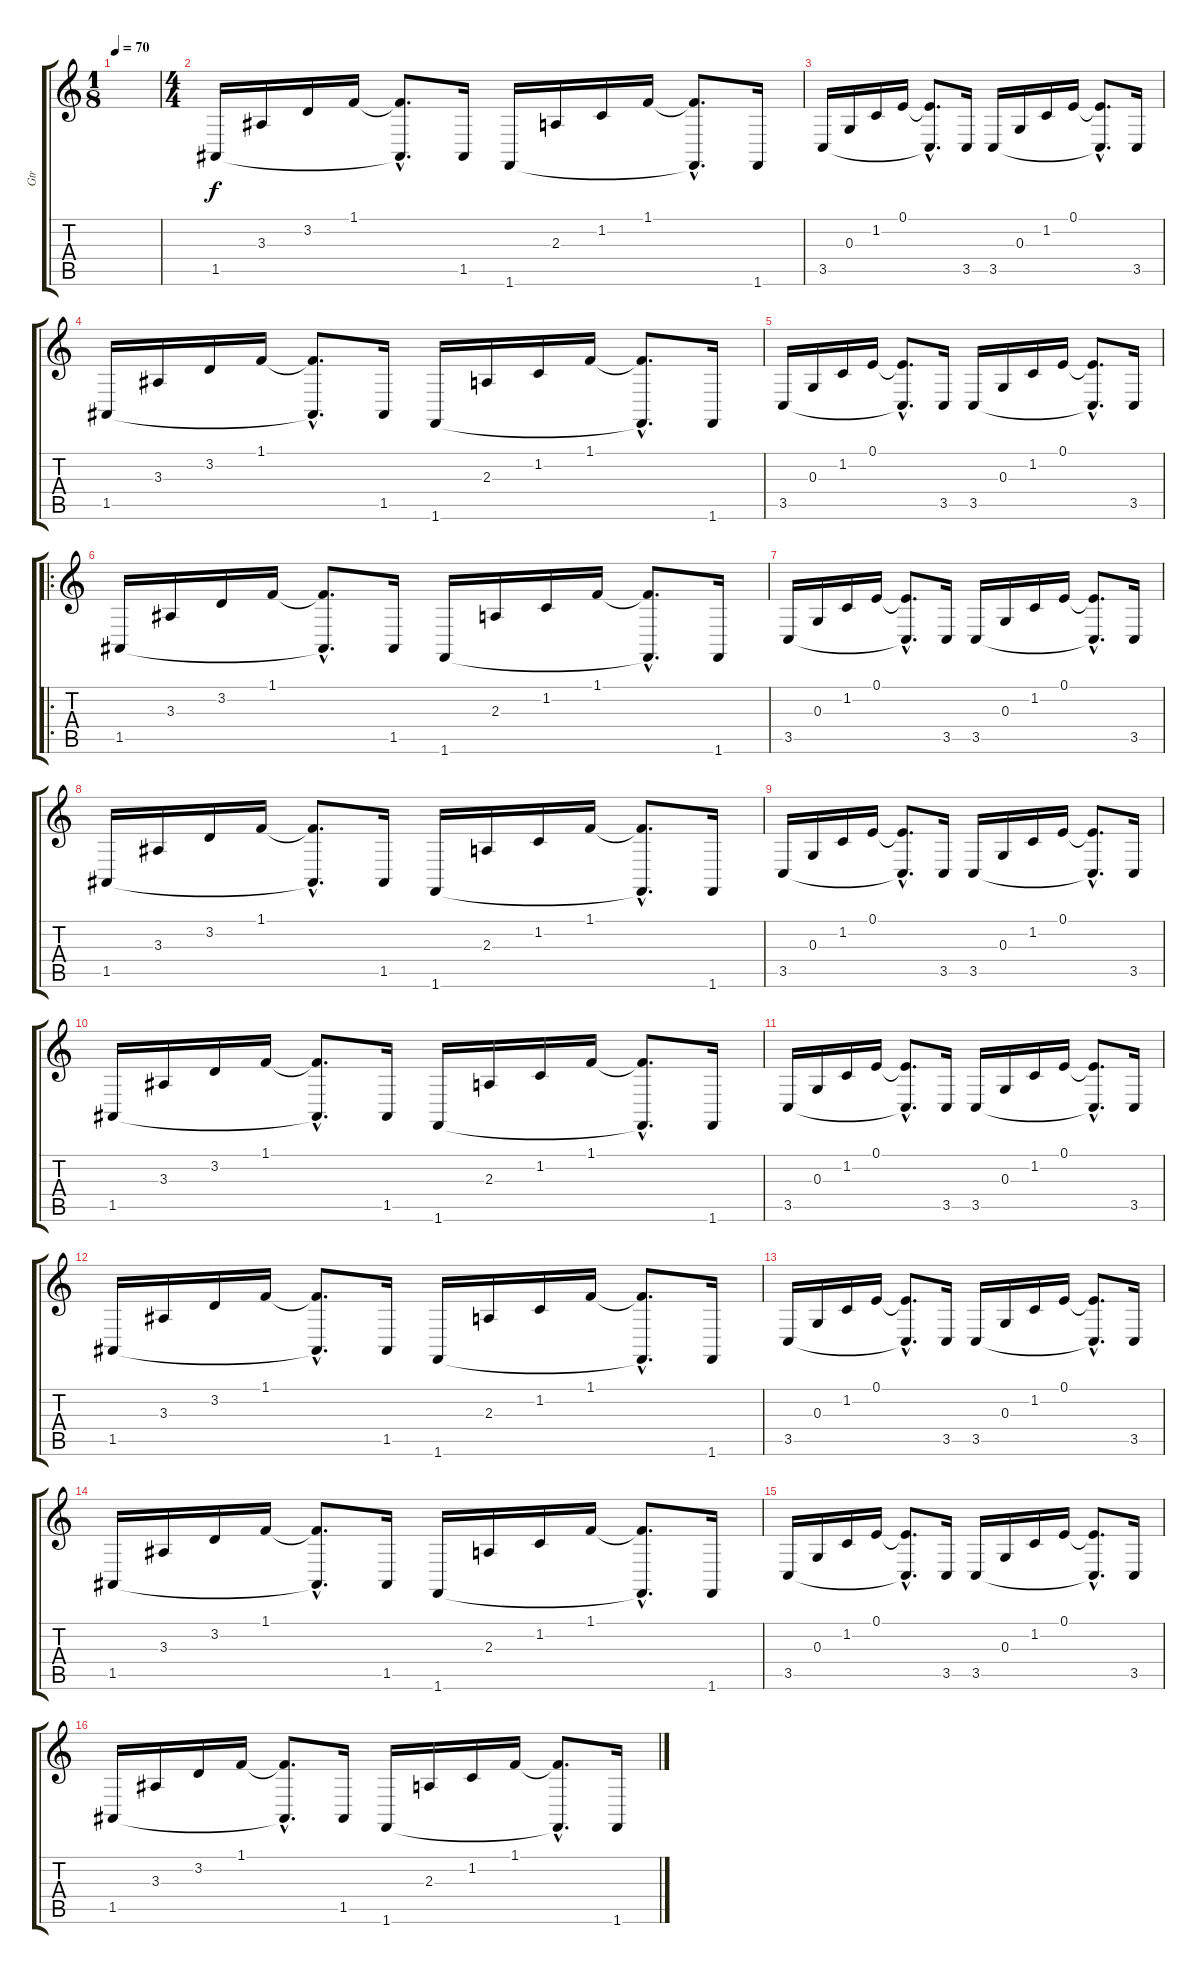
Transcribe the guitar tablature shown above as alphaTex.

\track ("Gtr" "Gtr") {instrument orchestralharp}
\staff {score tabs}
\tuning (E4 B3 G3 D3 A2 E2) {hide}
\ts (1 8)
\tempo 70
\clef g2
\ks c
|
\ts (4 4)
1.5.16 3.3.16 3.2.16 1.1.16 (1.1{hac t} 1.5{hac t}).8{d} 1.5.16 1.6.16 2.3.16 1.2.16 1.1.16 (1.1{hac t} 1.6{hac t}).8{d} 1.6.16 |
3.5.16 0.3.16 1.2.16 0.1.16 (0.1{hac t} 3.5{hac t}).8{d} 3.5.16 3.5.16 0.3.16 1.2.16 0.1.16 (0.1{hac t} 3.5{hac t}).8{d} 3.5.16 |
1.5.16 3.3.16 3.2.16 1.1.16 (1.1{hac t} 1.5{hac t}).8{d} 1.5.16 1.6.16 2.3.16 1.2.16 1.1.16 (1.1{hac t} 1.6{hac t}).8{d} 1.6.16 |
3.5.16 0.3.16 1.2.16 0.1.16 (0.1{hac t} 3.5{hac t}).8{d} 3.5.16 3.5.16 0.3.16 1.2.16 0.1.16 (0.1{hac t} 3.5{hac t}).8{d} 3.5.16 |
\ro
1.5.16 3.3.16 3.2.16 1.1.16 (1.1{hac t} 1.5{hac t}).8{d} 1.5.16 1.6.16 2.3.16 1.2.16 1.1.16 (1.1{hac t} 1.6{hac t}).8{d} 1.6.16 |
3.5.16 0.3.16 1.2.16 0.1.16 (0.1{hac t} 3.5{hac t}).8{d} 3.5.16 3.5.16 0.3.16 1.2.16 0.1.16 (0.1{hac t} 3.5{hac t}).8{d} 3.5.16 |
1.5.16 3.3.16 3.2.16 1.1.16 (1.1{hac t} 1.5{hac t}).8{d} 1.5.16 1.6.16 2.3.16 1.2.16 1.1.16 (1.1{hac t} 1.6{hac t}).8{d} 1.6.16 |
3.5.16 0.3.16 1.2.16 0.1.16 (0.1{hac t} 3.5{hac t}).8{d} 3.5.16 3.5.16 0.3.16 1.2.16 0.1.16 (0.1{hac t} 3.5{hac t}).8{d} 3.5.16 |
1.5.16 3.3.16 3.2.16 1.1.16 (1.1{hac t} 1.5{hac t}).8{d} 1.5.16 1.6.16 2.3.16 1.2.16 1.1.16 (1.1{hac t} 1.6{hac t}).8{d} 1.6.16 |
3.5.16 0.3.16 1.2.16 0.1.16 (0.1{hac t} 3.5{hac t}).8{d} 3.5.16 3.5.16 0.3.16 1.2.16 0.1.16 (0.1{hac t} 3.5{hac t}).8{d} 3.5.16 |
1.5.16 3.3.16 3.2.16 1.1.16 (1.1{hac t} 1.5{hac t}).8{d} 1.5.16 1.6.16 2.3.16 1.2.16 1.1.16 (1.1{hac t} 1.6{hac t}).8{d} 1.6.16 |
3.5.16 0.3.16 1.2.16 0.1.16 (0.1{hac t} 3.5{hac t}).8{d} 3.5.16 3.5.16 0.3.16 1.2.16 0.1.16 (0.1{hac t} 3.5{hac t}).8{d} 3.5.16 |
1.5.16 3.3.16 3.2.16 1.1.16 (1.1{hac t} 1.5{hac t}).8{d} 1.5.16 1.6.16 2.3.16 1.2.16 1.1.16 (1.1{hac t} 1.6{hac t}).8{d} 1.6.16 |
3.5.16 0.3.16 1.2.16 0.1.16 (0.1{hac t} 3.5{hac t}).8{d} 3.5.16 3.5.16 0.3.16 1.2.16 0.1.16 (0.1{hac t} 3.5{hac t}).8{d} 3.5.16 |
1.5.16 3.3.16 3.2.16 1.1.16 (1.1{hac t} 1.5{hac t}).8{d} 1.5.16 1.6.16 2.3.16 1.2.16 1.1.16 (1.1{hac t} 1.6{hac t}).8{d} 1.6.16
